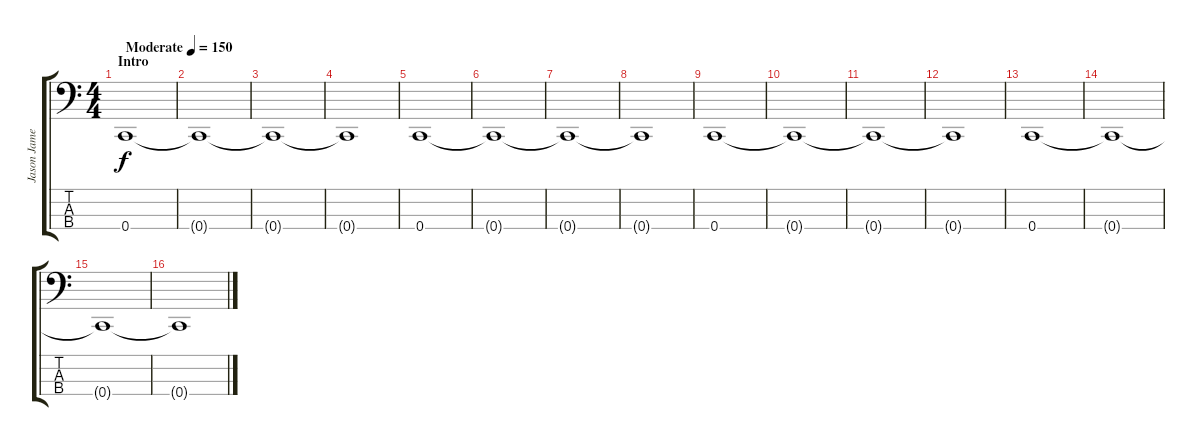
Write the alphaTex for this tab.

\track ("Jason James" "Jason Jame") {instrument electricbasspick}
\staff {score tabs}
\tuning (F2 C2 G1 C1) {hide}
\ts (4 4)
\section ("" "Intro")
\tempo (150 "Moderate")
\clef f4
\ks c
0.4.1{dy f instrument electricbasspick} |
0.4{t}.1 |
0.4{t}.1 |
0.4{t}.1 |
0.4.1 |
0.4{t}.1 |
0.4{t}.1 |
0.4{t}.1 |
0.4.1 |
0.4{t}.1 |
0.4{t}.1 |
0.4{t}.1 |
0.4.1 |
0.4{t}.1 |
0.4{t}.1 |
0.4{t}.1
